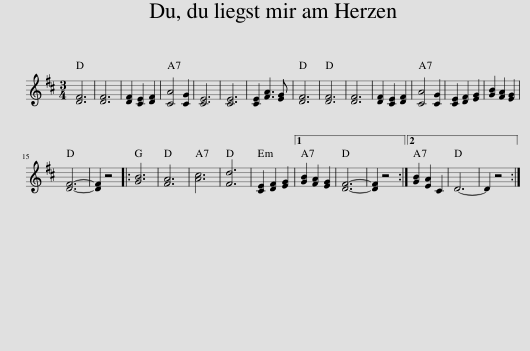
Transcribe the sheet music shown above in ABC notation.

X:1
L:1/8
M:3/4
I:linebreak $
K:D
V:1 treble
V:1
 [DF]6 | [DF]6 | [DF]2 [CE]2 [DF]2 | [CA]4 [CG]2 | [CE]6 | %5
 [CE]6 | [CE]2 [FA]3 [EG] | [DF]6 | [DF]6 | [DF]6 | %10
 [DF]2 [CE]2 [DF]2 | [CA]4 [CG]2 | [CE]2 [DF]2 [EG]2 | [GB]2 [FA]2 [EG]2 |$ [DF]6- | %15
 [DF]2 z4 |: [GB]6 | [FA]6 | [Ac]6 | [Fd]6 | %20
 [CE]2 [DF]2 [EG]2 |1 [GB]2 [FA]2 [EG]2 | [DF]6- | [DF]2 z4 :|2 [GB]2 [EA]2 C2 | %25
 D6- | D2 z4 :| %27
